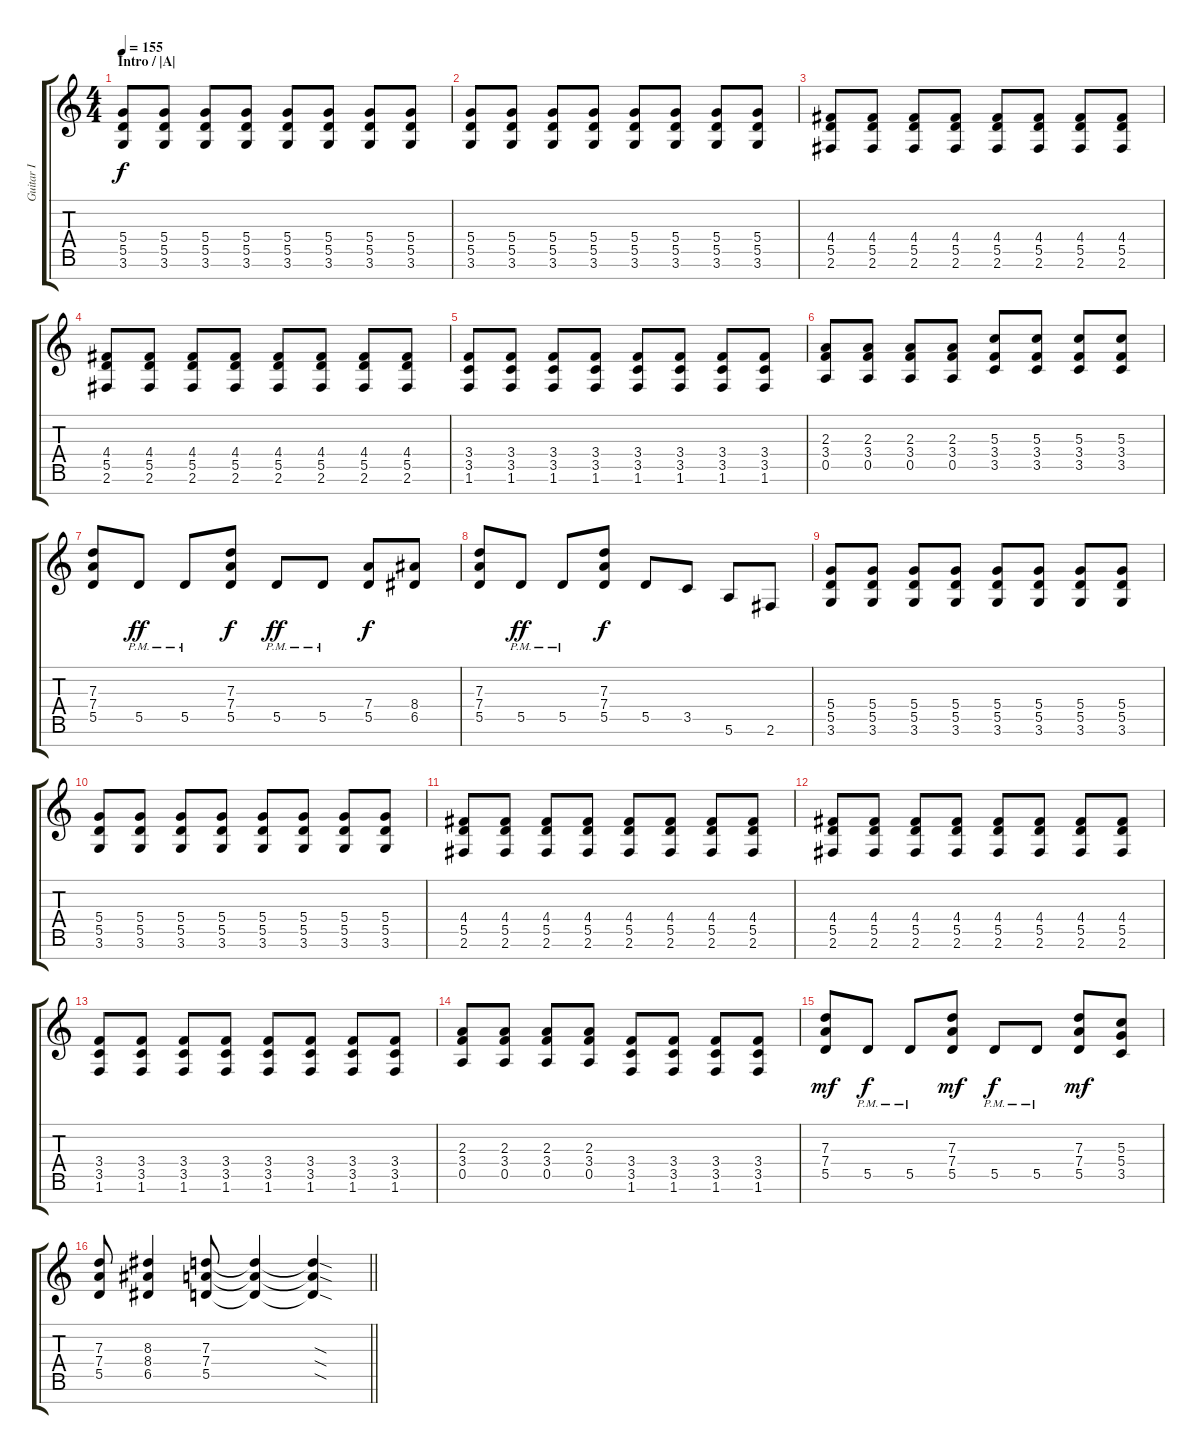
\track ("Guitar I" "Guitar I") {instrument distortionguitar}
\staff {score tabs}
\tuning (E4 B3 G3 D3 A2 E2 B1) {hide}
\ts (4 4)
\section ("" "Intro / |A|")
\tempo 155
\clef g2
\ks c
(5.4 5.5 3.6).8{dy f instrument distortionguitar} (5.4 5.5 3.6).8 (5.4 5.5 3.6).8 (5.4 5.5 3.6).8 (5.4 5.5 3.6).8 (5.4 5.5 3.6).8 (5.4 5.5 3.6).8 (5.4 5.5 3.6).8 |
(5.4 5.5 3.6).8 (5.4 5.5 3.6).8 (5.4 5.5 3.6).8 (5.4 5.5 3.6).8 (5.4 5.5 3.6).8 (5.4 5.5 3.6).8 (5.4 5.5 3.6).8 (5.4 5.5 3.6).8 |
(4.4 5.5 2.6).8 (4.4 5.5 2.6).8 (4.4 5.5 2.6).8 (4.4 5.5 2.6).8 (4.4 5.5 2.6).8 (4.4 5.5 2.6).8 (4.4 5.5 2.6).8 (4.4 5.5 2.6).8 |
(4.4 5.5 2.6).8 (4.4 5.5 2.6).8 (4.4 5.5 2.6).8 (4.4 5.5 2.6).8 (4.4 5.5 2.6).8 (4.4 5.5 2.6).8 (4.4 5.5 2.6).8 (4.4 5.5 2.6).8 |
(3.4 3.5 1.6).8 (3.4 3.5 1.6).8 (3.4 3.5 1.6).8 (3.4 3.5 1.6).8 (3.4 3.5 1.6).8 (3.4 3.5 1.6).8 (3.4 3.5 1.6).8 (3.4 3.5 1.6).8 |
(2.3 3.4 0.5).8 (2.3 3.4 0.5).8 (2.3 3.4 0.5).8 (2.3 3.4 0.5).8 (5.3 3.4 3.5).8 (5.3 3.4 3.5).8 (5.3 3.4 3.5).8 (5.3 3.4 3.5).8 |
(7.3 7.4 5.5).8 5.5{pm}.8{dy ff} 5.5{pm}.8 (7.3 7.4 5.5).8{dy f} 5.5{pm}.8{dy ff} 5.5{pm}.8 (7.4 5.5).8{dy f} (8.4 6.5).8 |
(7.3 7.4 5.5).8 5.5{pm}.8{dy ff} 5.5{pm}.8 (7.3 7.4 5.5).8{dy f} 5.5.8 3.5.8 5.6.8 2.6.8 |
(5.4 5.5 3.6).8 (5.4 5.5 3.6).8 (5.4 5.5 3.6).8 (5.4 5.5 3.6).8 (5.4 5.5 3.6).8 (5.4 5.5 3.6).8 (5.4 5.5 3.6).8 (5.4 5.5 3.6).8 |
(5.4 5.5 3.6).8 (5.4 5.5 3.6).8 (5.4 5.5 3.6).8 (5.4 5.5 3.6).8 (5.4 5.5 3.6).8 (5.4 5.5 3.6).8 (5.4 5.5 3.6).8 (5.4 5.5 3.6).8 |
(4.4 5.5 2.6).8 (4.4 5.5 2.6).8 (4.4 5.5 2.6).8 (4.4 5.5 2.6).8 (4.4 5.5 2.6).8 (4.4 5.5 2.6).8 (4.4 5.5 2.6).8 (4.4 5.5 2.6).8 |
(4.4 5.5 2.6).8 (4.4 5.5 2.6).8 (4.4 5.5 2.6).8 (4.4 5.5 2.6).8 (4.4 5.5 2.6).8 (4.4 5.5 2.6).8 (4.4 5.5 2.6).8 (4.4 5.5 2.6).8 |
(3.4 3.5 1.6).8 (3.4 3.5 1.6).8 (3.4 3.5 1.6).8 (3.4 3.5 1.6).8 (3.4 3.5 1.6).8 (3.4 3.5 1.6).8 (3.4 3.5 1.6).8 (3.4 3.5 1.6).8 |
(2.3 3.4 0.5).8 (2.3 3.4 0.5).8 (2.3 3.4 0.5).8 (2.3 3.4 0.5).8 (3.4 3.5 1.6).8 (3.4 3.5 1.6).8 (3.4 3.5 1.6).8 (3.4 3.5 1.6).8 |
(7.3 7.4 5.5).8{dy mf} 5.5{pm}.8{dy f} 5.5{pm}.8 (7.3 7.4 5.5).8{dy mf} 5.5{pm}.8{dy f} 5.5{pm}.8 (7.3 7.4 5.5).8{dy mf} (5.3 5.4 3.5).8 |
\barLineRight lightlight
(7.3 7.4 5.5).8 (8.3 8.4 6.5).4 (7.3 7.4 5.5).8 (7.3{t} 7.4{t} 5.5{t}).4 (7.3{sod t} 7.4{sod t} 5.5{sod t}).4
